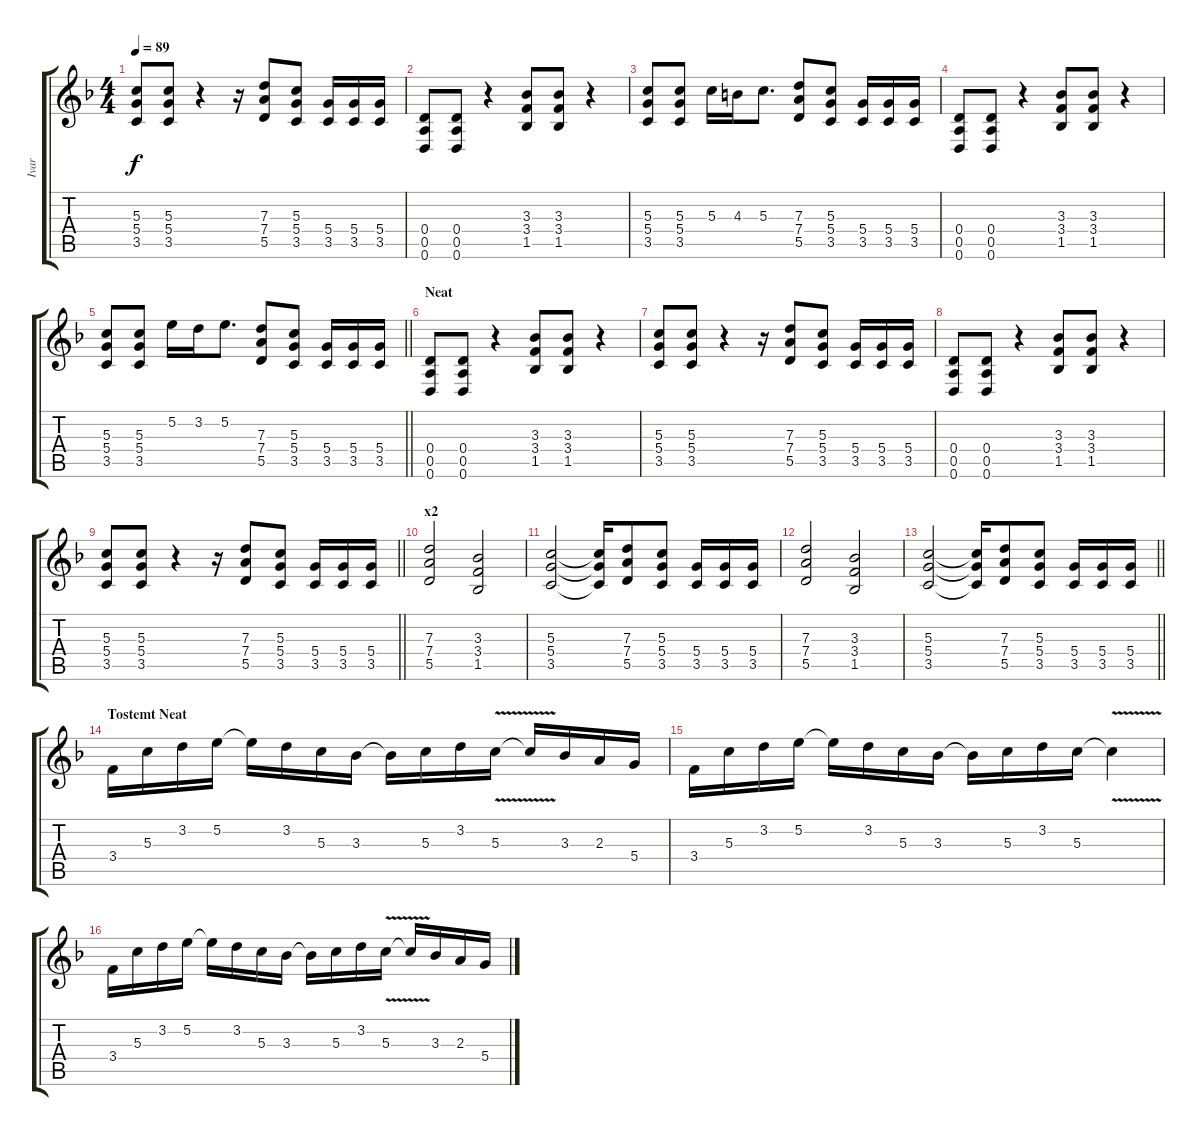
\track ("Ivar" "Ivar") {instrument overdrivenguitar}
\staff {score tabs}
\tuning (E4 B3 G3 D3 A2 D2) {hide}
\ts (4 4)
\tempo 89
\clef g2
\ks dminor
(5.3 5.4 3.5).8{dy f} (5.3 5.4 3.5).8 r.4 r.16 (7.3 7.4 5.5).8 (5.3 5.4 3.5).8 (5.4 3.5).16 (5.4 3.5).16 (5.4 3.5).16 |
(0.4 0.5 0.6).8 (0.4 0.5 0.6).8 r.4 (3.3 3.4 1.5).8 (3.3 3.4 1.5).8 r.4 |
(5.3 5.4 3.5).8 (5.3 5.4 3.5).8 5.3.16 4.3.16 5.3.8{d} (7.3 7.4 5.5).8 (5.3 5.4 3.5).8 (5.4 3.5).16 (5.4 3.5).16 (5.4 3.5).16 |
(0.4 0.5 0.6).8 (0.4 0.5 0.6).8 r.4 (3.3 3.4 1.5).8 (3.3 3.4 1.5).8 r.4 |
\barLineRight lightlight
(5.3 5.4 3.5).8 (5.3 5.4 3.5).8 5.2.16 3.2.16 5.2.8{d} (7.3 7.4 5.5).8 (5.3 5.4 3.5).8 (5.4 3.5).16 (5.4 3.5).16 (5.4 3.5).16 |
\section ("" "Neat")
(0.4 0.5 0.6).8 (0.4 0.5 0.6).8 r.4 (3.3 3.4 1.5).8 (3.3 3.4 1.5).8 r.4 |
(5.3 5.4 3.5).8 (5.3 5.4 3.5).8 r.4 r.16 (7.3 7.4 5.5).8 (5.3 5.4 3.5).8 (5.4 3.5).16 (5.4 3.5).16 (5.4 3.5).16 |
(0.4 0.5 0.6).8 (0.4 0.5 0.6).8 r.4 (3.3 3.4 1.5).8 (3.3 3.4 1.5).8 r.4 |
\barLineRight lightlight
(5.3 5.4 3.5).8 (5.3 5.4 3.5).8 r.4 r.16 (7.3 7.4 5.5).8 (5.3 5.4 3.5).8 (5.4 3.5).16 (5.4 3.5).16 (5.4 3.5).16 |
\section ("" "x2")
(7.3 7.4 5.5).2 (3.3 3.4 1.5).2 |
(5.3 5.4 3.5).2 (5.3{t} 5.4{t} 3.5{t}).16 (7.3 7.4 5.5).8 (5.3 5.4 3.5).8 (5.4 3.5).16 (5.4 3.5).16 (5.4 3.5).16 |
(7.3 7.4 5.5).2 (3.3 3.4 1.5).2 |
\barLineRight lightlight
(5.3 5.4 3.5).2 (5.3{t} 5.4{t} 3.5{t}).16 (7.3 7.4 5.5).8 (5.3 5.4 3.5).8 (5.4 3.5).16 (5.4 3.5).16 (5.4 3.5).16 |
\section ("" "Tostemt Neat")
3.4.16 5.3.16 3.2.16 5.2.16 5.2{t}.16 3.2.16 5.3.16 3.3.16 3.3{t}.16 5.3.16 3.2.16 5.3{v}.16 5.3{t}.16 3.3.16 2.3.16 5.4.16 |
3.4.16 5.3.16 3.2.16 5.2.16 5.2{t}.16 3.2.16 5.3.16 3.3.16 3.3{t}.16 5.3.16 3.2.16 5.3.16 5.3{v t}.4 |
3.4.16 5.3.16 3.2.16 5.2.16 5.2{t}.16 3.2.16 5.3.16 3.3.16 3.3{t}.16 5.3.16 3.2.16 5.3{v}.16 5.3{t}.16 3.3.16 2.3.16 5.4.16
